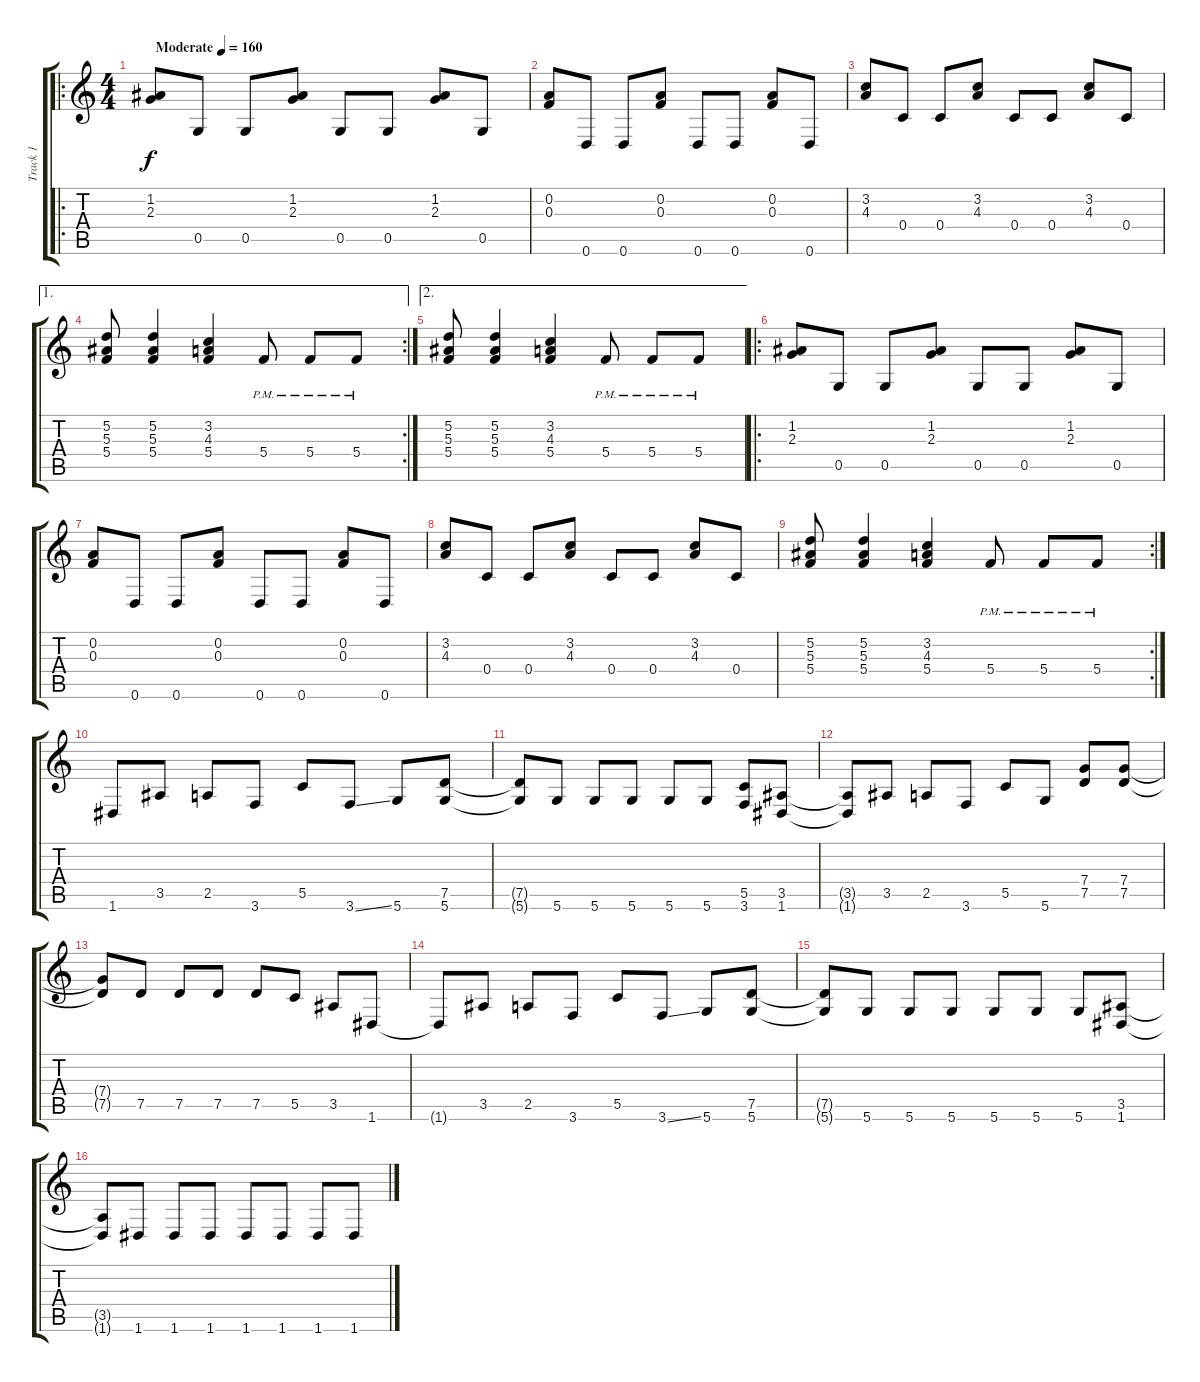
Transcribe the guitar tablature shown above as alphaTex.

\track ("Track 1" "Track 1") {instrument distortionguitar}
\staff {score tabs}
\tuning (D4 A3 F3 C3 G2 D2) {hide}
\ro
\ts (4 4)
\tempo (160 "Moderate")
\clef g2
\ks c
(1.2 2.3).8{dy f instrument distortionguitar} 0.5.8 0.5.8 (1.2 2.3).8 0.5.8 0.5.8 (1.2 2.3).8 0.5.8 |
(0.2 0.3).8 0.6.8 0.6.8 (0.2 0.3).8 0.6.8 0.6.8 (0.2 0.3).8 0.6.8 |
(3.2 4.3).8 0.4.8 0.4.8 (3.2 4.3).8 0.4.8 0.4.8 (3.2 4.3).8 0.4.8 |
\ae 1
\rc 2
(5.2 5.3 5.4).8 (5.2 5.3 5.4).4 (3.2 4.3 5.4).4 5.4{pm}.8 5.4{pm}.8 5.4{pm}.8 |
\ae 2
(5.2 5.3 5.4).8 (5.2 5.3 5.4).4 (3.2 4.3 5.4).4 5.4{pm}.8 5.4{pm}.8 5.4{pm}.8 |
\ro
(1.2 2.3).8 0.5.8 0.5.8 (1.2 2.3).8 0.5.8 0.5.8 (1.2 2.3).8 0.5.8 |
(0.2 0.3).8 0.6.8 0.6.8 (0.2 0.3).8 0.6.8 0.6.8 (0.2 0.3).8 0.6.8 |
(3.2 4.3).8 0.4.8 0.4.8 (3.2 4.3).8 0.4.8 0.4.8 (3.2 4.3).8 0.4.8 |
\rc 2
(5.2 5.3 5.4).8 (5.2 5.3 5.4).4 (3.2 4.3 5.4).4 5.4{pm}.8 5.4{pm}.8 5.4{pm}.8 |
1.6.8 3.5.8 2.5.8 3.6.8 5.5.8 3.6{ss}.8 5.6.8 (7.5 5.6).8 |
(7.5{t} 5.6{t}).8 5.6.8 5.6.8 5.6.8 5.6.8 5.6.8 (5.5 3.6).8 (3.5 1.6).8 |
(3.5{t} 1.6{t}).8 3.5.8 2.5.8 3.6.8 5.5.8 5.6.8 (7.4 7.5).8 (7.4 7.5).8 |
(7.4{t} 7.5{t}).8 7.5.8 7.5.8 7.5.8 7.5.8 5.5.8 3.5.8 1.6.8 |
1.6{t}.8 3.5.8 2.5.8 3.6.8 5.5.8 3.6{ss}.8 5.6.8 (7.5 5.6).8 |
(7.5{t} 5.6{t}).8 5.6.8 5.6.8 5.6.8 5.6.8 5.6.8 5.6.8 (3.5 1.6).8 |
(3.5{t} 1.6{t}).8 1.6.8 1.6.8 1.6.8 1.6.8 1.6.8 1.6.8 1.6.8
